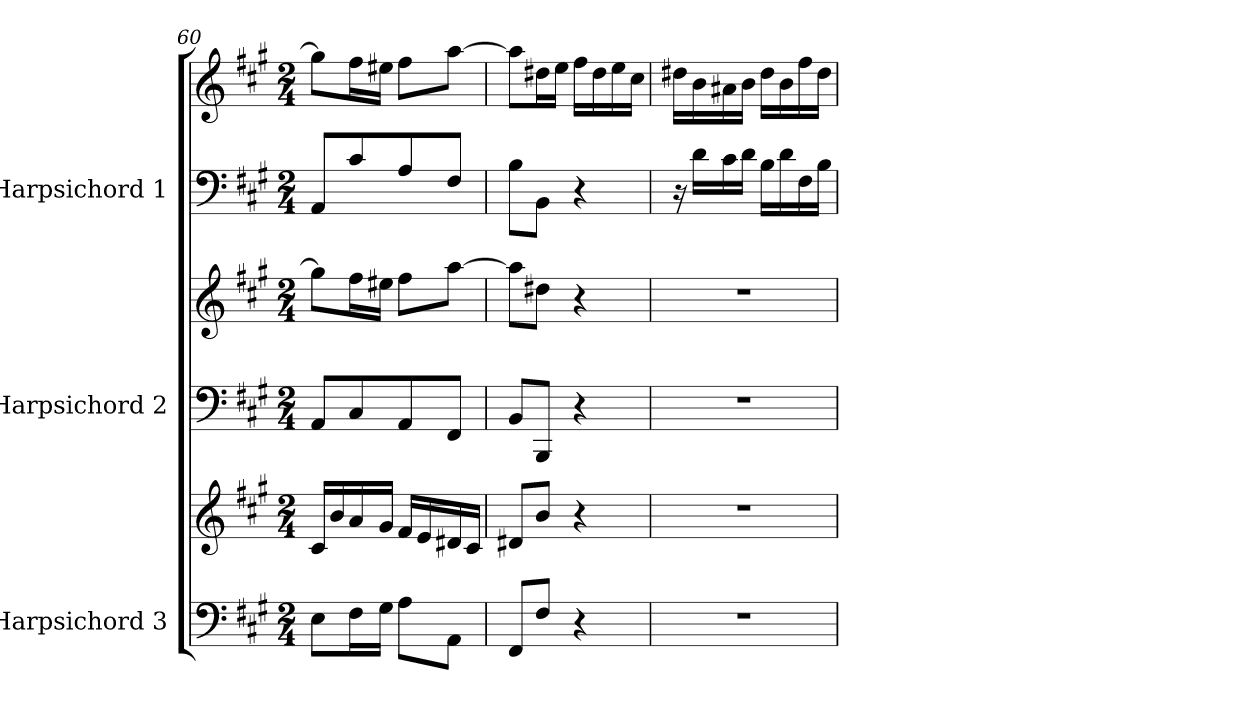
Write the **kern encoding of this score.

**kern	**kern	**kern	**kern	**kern	**kern
*part3	*part3	*part2	*part2	*part1	*part1
*staff6	*staff5	*staff4	*staff3	*staff2	*staff1
*I"Harpsichord 3	*	*I"Harpsichord 2	*	*I"Harpsichord 1	*
*I'Hp	*	*I'Hp	*	*I'Hp	*
*clefF4	*clefG2	*clefF4	*clefG2	*clefF4	*clefG2
*k[f#c#g#]	*k[f#c#g#]	*k[f#c#g#]	*k[f#c#g#]	*k[f#c#g#]	*k[f#c#g#]
*M2/4	*M2/4	*M2/4	*M2/4	*M2/4	*M2/4
=60	=60	=60	=60	=60	=60
8E\L	16c#/LL	8AA/L	8gg#\L]	8AA/L	8gg#\L]
.	16b/	.	.	.	.
16F#\L	16a/	8C#/	16ff#\L	8c#/	16ff#\L
16G#\JJ	16g#/JJ	.	16ee#X\JJ	.	16ee#X\JJ
8A\L	16f#/LL	8AA/	8ff#\L	8A/	8ff#\L
.	16e/	.	.	.	.
8AA\J	16d#X/	8FF#/J	[8aa\J	8F#/J	[8aa\J
.	16c#/JJ	.	.	.	.
!!LO:LB:g=z
=61	=61	=61	=61	=61	=61
8FF#/L	8d#X/L	8BB/L	8aa\L]	8B\L	8aa\L]
8F#/J	8b/J	8BBB/J	8dd#X\J	8BB\J	16dd#X\L
.	.	.	.	.	16ee\JJ
4r	4r	4r	4r	4r	16ff#\LL
.	.	.	.	.	16dd#\
.	.	.	.	.	16ee\
.	.	.	.	.	16cc#\JJ
=62	=62	=62	=62	=62	=62
2r	2r	2r	2r	16r	16dd#X\LL
.	.	.	.	16d\LL	16b\
.	.	.	.	16c#\	16a#X\
.	.	.	.	16d\JJ	16b\JJ
.	.	.	.	16B\LL	16dd#\LL
.	.	.	.	16d\	16b\
.	.	.	.	16F#\	16ff#\
.	.	.	.	16B\JJ	16dd#\JJ
=	=	=	=	=	=
*-	*-	*-	*-	*-	*-
